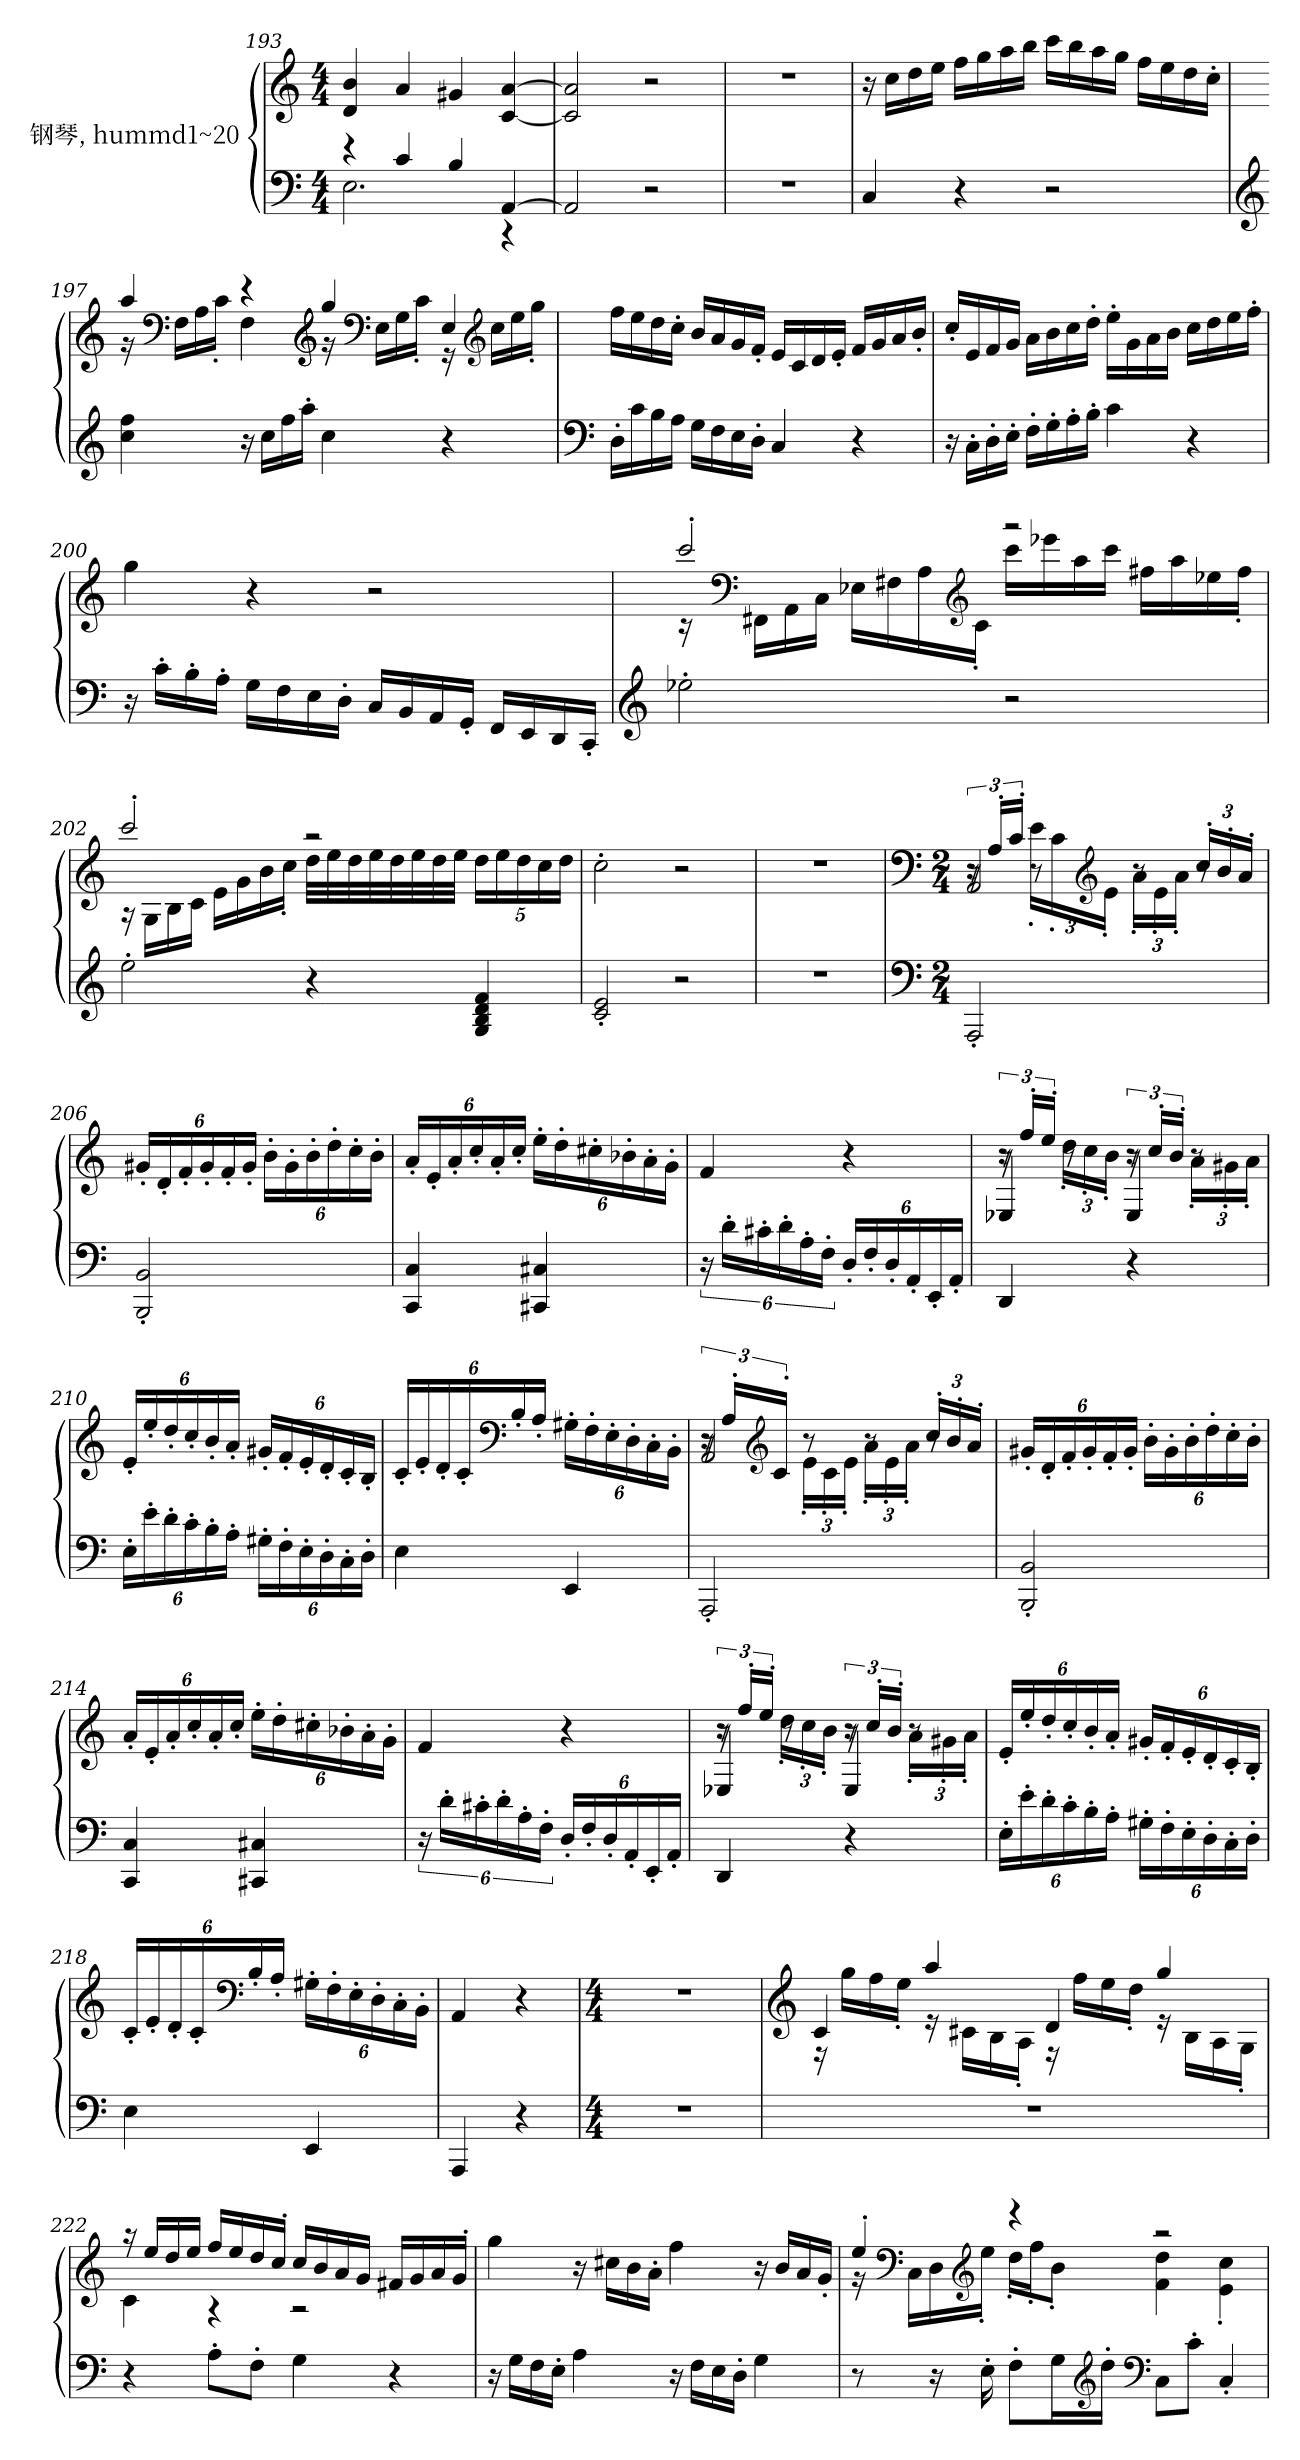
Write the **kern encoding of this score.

**kern	**kern
*part1	*part1
*staff2	*staff1
*I"钢琴, hummd1~20	*
*clefF4	*clefG2
*k[]	*k[]
*M4/4	*M4/4
*MM81	*MM81
=193	=193
*^	*
4r	2.E\	4d/ 4b/
4c/	.	4a/
*	*	*MM67
4B/	.	4g#X/
[4AA/	4r	[4c/ [4a/
*v	*v	*
=194	=194
2AA/]	2c/] 2a/]
2r	2r
=195	=195
*	*MM132
1r	1r
=196	=196
4C/	16r
.	16cc\LL
.	16dd\
.	16ee\JJ
4r	16ff\LL
.	16gg\
.	16aa\
.	16bb\JJ
2r	16ccc\LL
.	16bb\
.	16aa\
.	16gg\JJ
.	16ff\LL
.	16ee\
.	16dd\
.	16cc'\JJ
!!LO:LB:g=z
=197	=197
*clefG2	*
*	*^
4cc\ 4ff\	4aa/	16r
*	*clefF4	*
.	.	16F\LL
.	.	16A\
.	.	16c'\JJ
16r	4r	4F\
16cc\LL	.	.
16ff\	.	.
16aa'\JJ	.	.
*	*clefG2	*
4cc\	4gg/	16r
*	*clefF4	*
.	.	16E\LL
.	.	16G\
.	.	16c'\JJ
4r	4E/	16r
*	*clefG2	*
.	.	16cc\LL
.	.	16ee\
.	.	16gg'\JJ
*	*v	*v
=198	=198
*clefF4	*
16D'\LL	16ff\LL
16c\	16ee\
16B\	16dd\
16A\JJ	16cc'\JJ
16G\LL	16b/LL
16F\	16a/
16E\	16g/
16D'\JJ	16f'/JJ
4C/	16e/LL
.	16c/
.	16d/
.	16e'/JJ
4r	16f/LL
.	16g/
.	16a/
.	16b'/JJ
!!LO:PB:g=z
=199	=199
16r	16cc'/LL
16C'\LL	16e/
16D'\	16f/
16E'\JJ	16g/JJ
16F'\LL	16a\LL
16G'\	16b\
16A'\	16cc\
16B'\JJ	16dd'\JJ
4c\	16ee'\LL
.	16g\
.	16a\
.	16b\JJ
4r	16cc\LL
.	16dd\
.	16ee\
.	16ff'\JJ
=200	=200
16r	4gg\
16c'\LL	.
16B'\	.
16A'\JJ	.
16G\LL	4r
16F\	.
16E\	.
16D'\JJ	.
16C/LL	2r
16BB/	.
16AA/	.
16GG'/JJ	.
16FF/LL	.
16EE/	.
16DD/	.
16CC'/JJ	.
!!LO:LB:g=z
=201	=201
*clefG2	*
*	*^
2ee-X'\	2ccc'/	16r
*	*clefF4	*
.	.	16FF#X\LL
.	.	16AA\
.	.	16C\JJ
.	.	16E-X\LL
.	.	16F#X\
.	.	16A\
*	*clefG2	*
.	.	16c'\JJ
2r	2r	16ccc\LL
.	.	16eee-X\
.	.	16aa\
.	.	16ccc\JJ
.	.	16ff#X\LL
.	.	16aa\
.	.	16ee-X\
.	.	16ff#'\JJ
=202	=202	=202
*	*MM123	*
2ee'\	2ccc'/	16r
.	.	16G\LL
.	.	16B\
.	.	16c\JJ
.	.	16e\LL
.	.	16g\
*	*MM115	*
.	.	16b\
.	.	16cc'\JJ
4r	2r	32dd\LLL
.	.	32ee\
.	.	32dd\
.	.	32ee\
.	.	32dd\
.	.	32ee\
.	.	32dd\
.	.	32ee\JJJ
*	*	*Xbrackettup
*	*MM107	*
4G/ 4B/ 4d/ 4f/	.	20dd\LL
.	.	20ee\
.	.	20dd\
.	.	20cc\
.	.	20dd\JJ
*	*v	*v
!!LO:LB:g=z
=203	=203
2c/' 2e/'	2cc'\
2r	2r
=204	=204
*	*MM101
1r	1r
=205	=205
*clefF4	*clefF4
*M2/4	*M2/4
*	*brackettup
*	*MM99
*	*^
*	*	*^
2AAA'/	24r	8r	2AA/
.	24A'/LL	.	.
.	24c'/JJ	.	.
*	*	*Xbrackettup	*
.	8r	24e'\LL	.
.	.	24c'\	.
*	*clefG2	*	*
.	.	24e'\JJ	.
.	8r	24a'\LL	.
.	.	24e'\	.
.	.	24a'\JJ	.
.	24cc'/LL	8r	.
.	24b'/	.	.
.	24a'/JJ	.	.
*	*v	*v	*v
=206	=206
2BBB/' 2BB/'	24g#X'/LL
.	24d'/
.	24f'/
.	24g#'/
.	24f'/
.	24g#'/JJ
.	24b'\LL
.	24g#'\
.	24b'\
.	24dd'\
.	24cc'\
.	24b'\JJ
!!LO:LB:g=z
=207	=207
4CC/ 4C/	24a'/LL
.	24e'/
.	24a'/
.	24cc'/
.	24a'/
.	24cc'/JJ
4CC#X/ 4C#X/	24ee'\LL
.	24dd'\
.	24cc#X'\
.	24b-X'\
.	24a'\
.	24g'\JJ
=208	=208
24r	4f/
24d'\LL	.
24c#X'\	.
*Xbrackettup	*
24d'\	.
24A'\	.
24F'\JJ	.
24D'/LL	4r
24F'/	.
24D'/	.
24AA'/	.
24EE'/	.
24AA'/JJ	.
=209	=209
*	*brackettup
*	*^
*	*	*^
4DD/	24r	8r	4E-X/
.	24ff'/LL	.	.
.	24ee'/JJ	.	.
*	*	*Xbrackettup	*
.	8r	24dd'\LL	.
.	.	24cc'\	.
.	.	24b'\JJ	.
*	*brackettup	*	*
4r	24r	8r	4E-/
.	24cc'/LL	.	.
.	24b'/JJ	.	.
*	*	*Xbrackettup	*
.	8r	24a'\LL	.
.	.	24g#X'\	.
.	.	24a'\JJ	.
*	*v	*v	*v
!!LO:LB:g=z
=210	=210
24E'\LL	24e'/LL
24e'\	24ee'/
24d'\	24dd'/
24c'\	24cc'/
24B'\	24b'/
24A'\JJ	24a'/JJ
24G#X'\LL	24g#X'/LL
24F'\	24f'/
24E'\	24e'/
24D'\	24d'/
24C'\	24c'/
24D'\JJ	24B'/JJ
=211	=211
*	*MM91
4E\	24c'/LL
.	24e'/
.	24d'/
.	24c'/
*	*clefF4
.	24B'/
.	24A'/JJ
*	*MM81
4EE/	24G#X'\LL
.	24F'\
.	24E'\
.	24D'\
.	24C'\
.	24BB'\JJ
=212	=212
*	*brackettup
*	*MM99
*	*^
*	*	*^
2AAA'/	24r	8r	2AA/
.	24A'/LL	.	.
*	*clefG2	*	*
.	24c'/JJ	.	.
*	*	*Xbrackettup	*
.	8r	24e'\LL	.
.	.	24c'\	.
.	.	24e'\JJ	.
.	8r	24a'\LL	.
.	.	24e'\	.
.	.	24a'\JJ	.
.	24cc'/LL	8r	.
.	24b'/	.	.
.	24a'/JJ	.	.
*	*v	*v	*v
!!LO:LB:g=z
=213	=213
2BBB/' 2BB/'	24g#X'/LL
.	24d'/
.	24f'/
.	24g#'/
.	24f'/
.	24g#'/JJ
.	24b'\LL
.	24g#'\
.	24b'\
.	24dd'\
.	24cc'\
.	24b'\JJ
=214	=214
4CC/ 4C/	24a'/LL
.	24e'/
.	24a'/
.	24cc'/
.	24a'/
.	24cc'/JJ
4CC#X/ 4C#X/	24ee'\LL
.	24dd'\
.	24cc#X'\
.	24b-X'\
.	24a'\
.	24g'\JJ
=215	=215
*brackettup	*
24r	4f/
24d'\LL	.
24c#X'\	.
*Xbrackettup	*
24d'\	.
24A'\	.
24F'\JJ	.
24D'/LL	4r
24F'/	.
24D'/	.
24AA'/	.
24EE'/	.
24AA'/JJ	.
!!LO:PB:g=z
=216	=216
*	*brackettup
*	*^
*	*	*^
4DD/	24r	8r	4E-X/
.	24ff'/LL	.	.
.	24ee'/JJ	.	.
*	*	*Xbrackettup	*
.	8r	24dd'\LL	.
.	.	24cc'\	.
.	.	24b'\JJ	.
*	*brackettup	*	*
4r	24r	8r	4E-/
.	24cc'/LL	.	.
.	24b'/JJ	.	.
*	*	*Xbrackettup	*
.	8r	24a'\LL	.
.	.	24g#X'\	.
.	.	24a'\JJ	.
*	*v	*v	*v
=217	=217
24E'\LL	24e'/LL
24e'\	24ee'/
24d'\	24dd'/
24c'\	24cc'/
24B'\	24b'/
24A'\JJ	24a'/JJ
24G#X'\LL	24g#X'/LL
24F'\	24f'/
24E'\	24e'/
24D'\	24d'/
24C'\	24c'/
24D'\JJ	24B'/JJ
=218	=218
*	*MM91
4E\	24c'/LL
.	24e'/
.	24d'/
.	24c'/
*	*clefF4
.	24B'/
.	24A'/JJ
*	*MM81
4EE/	24G#X'\LL
.	24F'\
.	24E'\
.	24D'\
.	24C'\
.	24BB'\JJ
=219	=219
4AAA/	4AA/
4r	4r
!!LO:LB:g=z
=220	=220
*M4/4	*M4/4
*	*MM101
1r	1r
=221	=221
*	*clefG2
*	*^
1r	4c/	16r
.	.	16gg\LL
.	.	16ff\
.	.	16ee'\JJ
.	4aa/	16r
.	.	16c#X\LL
.	.	16B\
.	.	16A'\JJ
.	4d/	16r
.	.	16ff\LL
.	.	16ee\
.	.	16dd'\JJ
.	4gg/	16r
.	.	16B\LL
.	.	16A\
.	.	16G'\JJ
=222	=222	=222
4r	16r	4c\
.	16ee/LL	.
.	16dd/	.
.	16ee/JJ	.
8A'\L	16ff/LL	4r
.	16ee/	.
8F'\J	16dd/	.
.	16cc'/JJ	.
4G\	16cc/LL	2r
.	16b/	.
.	16a/	.
.	16g/JJ	.
4r	16f#X/LL	.
.	16g/	.
.	16a/	.
.	16g'/JJ	.
*	*v	*v
!!LO:LB:g=z
=223	=223
16r	4gg\
16G\LL	.
16F\	.
16E'\JJ	.
4A\	16r
.	16cc#X\LL
.	16b\
.	16a'\JJ
16r	4ff\
16F\LL	.
16E\	.
16D'\JJ	.
4G\	16r
.	16b/LL
.	16a/
.	16g'/JJ
=224	=224
*	*^
8r	4ee'/	16r
*	*clefF4	*
.	.	16C\LL
16r	.	16D\
*	*clefG2	*
16E'\	.	16ee'\JJ
*	*MM93	*
8F'\L	4r	16dd'\LL
.	.	16ff'\J
16G\L	.	8b'\J
*clefG2	*	*
16dd'\JJ	.	.
*clefF4	*	*
*	*MM81	*
8C\L	2r	4f\ 4dd\
8c'\J	.	.
4C'/	.	4e\' 4cc\'
*	*v	*v
=	=
*-	*-
